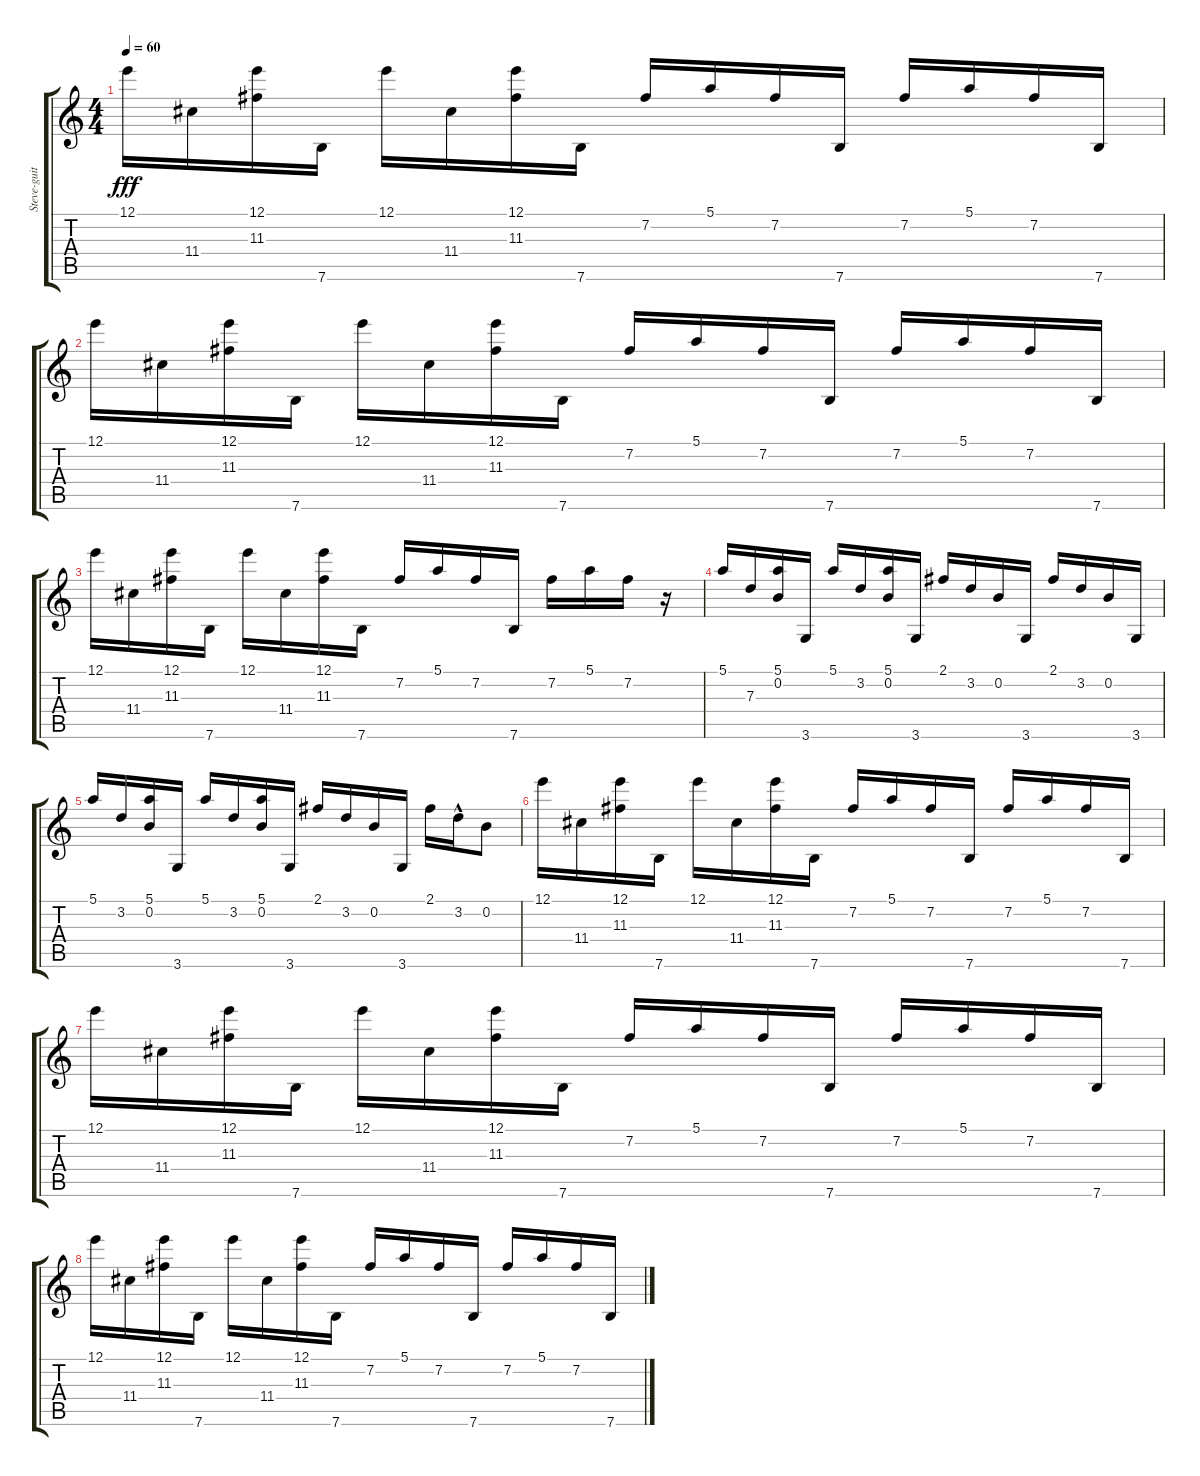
\track ("Steve-guitar" "Steve-guit") {instrument electricbasspick}
\staff {score tabs}
\tuning (E4 B3 G3 D3 A2 E2) {hide}
\ts (4 4)
\tempo 60
\clef g2
\ks c
12.1.16{dy fff} 11.4.16 (12.1 11.3).16 7.6.16 12.1.16 11.4.16 (12.1 11.3).16 7.6.16 7.2.16 5.1.16 7.2.16 7.6.16 7.2.16 5.1.16 7.2.16 7.6.16 |
12.1.16 11.4.16 (12.1 11.3).16 7.6.16 12.1.16 11.4.16 (12.1 11.3).16 7.6.16 7.2.16 5.1.16 7.2.16 7.6.16 7.2.16 5.1.16 7.2.16 7.6.16 |
12.1.16 11.4.16 (12.1 11.3).16 7.6.16 12.1.16 11.4.16 (12.1 11.3).16 7.6.16 7.2.16 5.1.16 7.2.16 7.6.16 7.2.16 5.1.16 7.2.16 r.16 |
5.1.16 7.3.16 (5.1 0.2).16 3.6.16 5.1.16 3.2.16 (5.1 0.2).16 3.6.16 2.1.16 3.2.16 0.2.16 3.6.16 2.1.16 3.2.16 0.2.16 3.6.16 |
5.1.16 3.2.16 (5.1 0.2).16 3.6.16 5.1.16 3.2.16 (5.1 0.2).16 3.6.16 2.1.16 3.2.16 0.2.16 3.6.16 2.1.16 3.2{hac}.16 0.2.8 |
12.1.16 11.4.16 (12.1 11.3).16 7.6.16 12.1.16 11.4.16 (12.1 11.3).16 7.6.16 7.2.16 5.1.16 7.2.16 7.6.16 7.2.16 5.1.16 7.2.16 7.6.16 |
12.1.16 11.4.16 (12.1 11.3).16 7.6.16 12.1.16 11.4.16 (12.1 11.3).16 7.6.16 7.2.16 5.1.16 7.2.16 7.6.16 7.2.16 5.1.16 7.2.16 7.6.16 |
12.1.16 11.4.16 (12.1 11.3).16 7.6.16 12.1.16 11.4.16 (12.1 11.3).16 7.6.16 7.2.16 5.1.16 7.2.16 7.6.16 7.2.16 5.1.16 7.2.16 7.6.16
